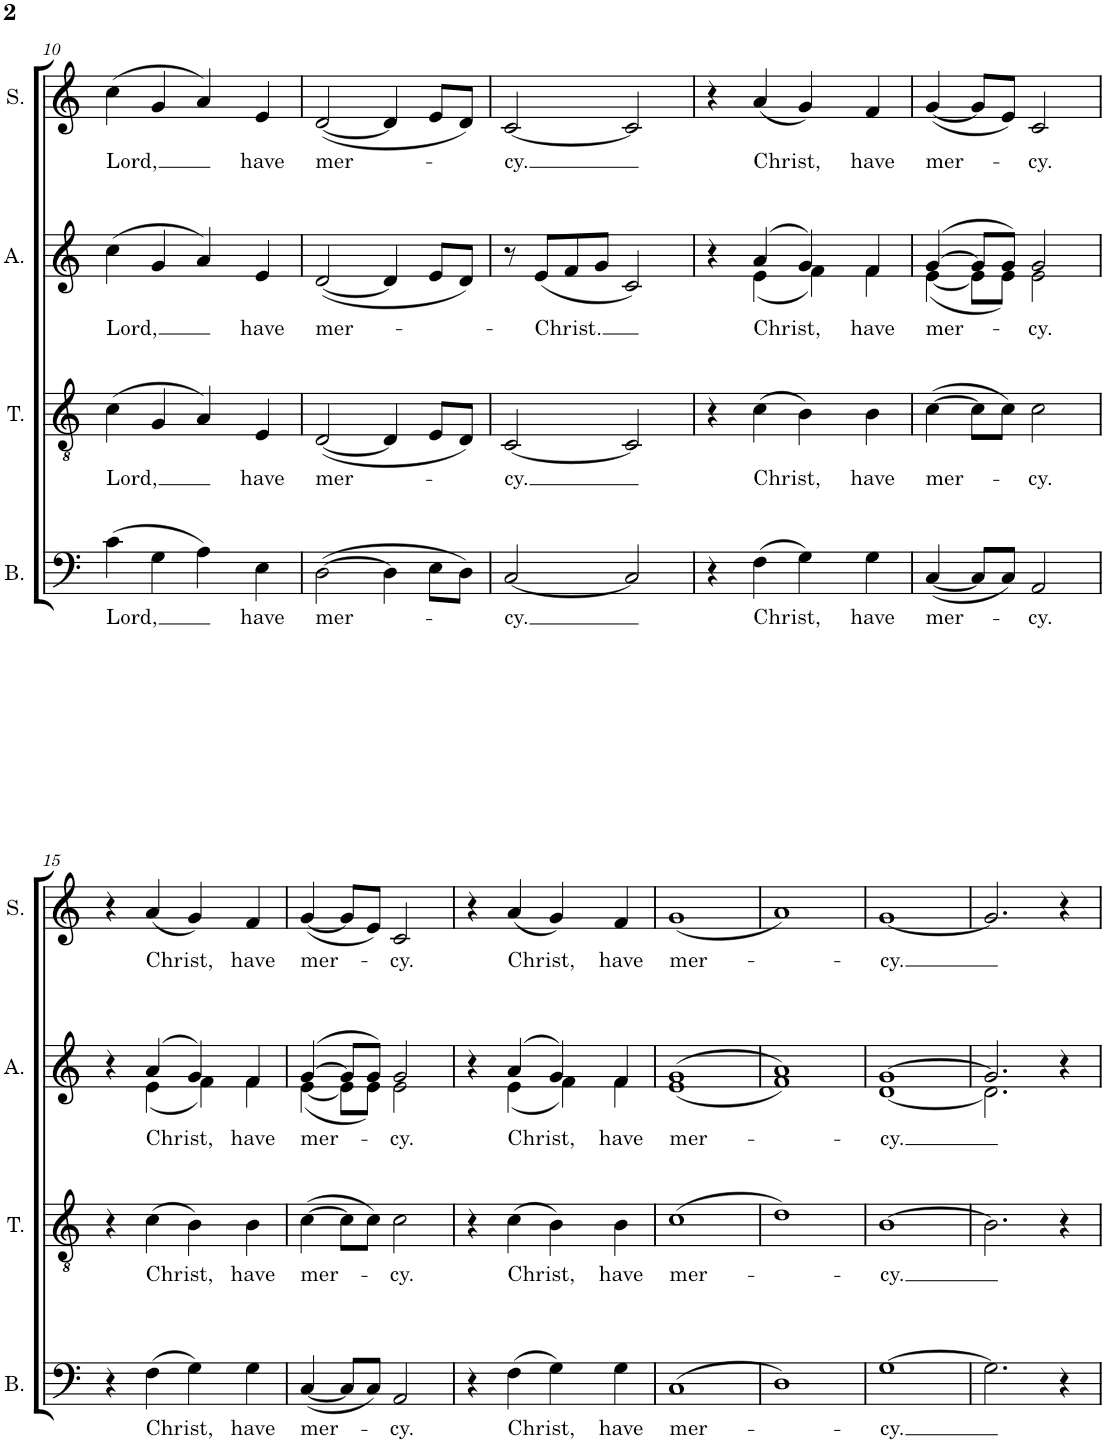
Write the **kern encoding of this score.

**kern	**text	**kern	**text	**kern	**text	**kern	**text
*part4	*part4	*part3	*part3	*part2	*part2	*part1	*part1
*staff4	*staff4	*staff3	*staff3	*staff2	*staff2	*staff1	*staff1
*I"Bass	*	*I"Tenor	*	*I"Alto	*	*I"Soprano	*
*I'B.	*	*I'T.	*	*I'A.	*	*I'S.	*
!!LO:PB:g=z
*clefF4	*	*clefGv2	*	*clefG2	*	*clefG2	*
*k[]	*	*k[]	*	*k[]	*	*k[]	*
*M4/4	*	*M4/4	*	*M4/4	*	*M4/4	*
=10	=10	=10	=10	=10	=10	=10	=10
!	!LO:LY:b	!	!LO:LY:b	!	!LO:LY:b	!	!LO:LY:b
(4c\	Lord,	(4c\	Lord,	(4cc\	Lord,	(4cc\	Lord,
4G\	.	4G/	.	4g/	.	4g/	.
4A\)	.	4A/)	.	4a/)	.	4a/)	.
!	!LO:LY:b	!	!LO:LY:b	!	!LO:LY:b	!	!LO:LY:b
4E\	have	4E/	have	4e/	have	4e/	have
=11	=11	=11	=11	=11	=11	=11	=11
!	!LO:LY:b	!	!LO:LY:b	!	!LO:LY:b	!	!LO:LY:b
([2D\	mer-	([2D/	mer-	([2d/	mer-	([2d/	mer-
4D\]	.	4D/]	.	4d/]	.	4d/]	.
8E\L	.	8E/L	.	8e/L	.	8e/L	.
8D\J)	.	8D/J)	.	8d/J)	.	8d/J)	.
=12	=12	=12	=12	=12	=12	=12	=12
!	!LO:LY:b	!	!LO:LY:b	!	!	!	!LO:LY:b
[2C/	-cy.	[2C/	-cy.	8r	.	[2c/	-cy.
!	!	!	!	!	!LO:LY:b	!	!
.	.	.	.	(8e/L	-Christ.	.	.
.	.	.	.	8f/	.	.	.
.	.	.	.	8g/J	.	.	.
2C/]	.	2C/]	.	2c/)	.	2c/]	.
=13	=13	=13	=13	=13	=13	=13	=13
*	*	*	*	*^	*	*	*
4r	.	4r	.	4r	4ryy	.	4r	.
!	!LO:LY:b	!	!LO:LY:b	!	!	!LO:LY:b	!	!LO:LY:b
(4F\	Christ,	(4c\	Christ,	(4a/	(4e\	Christ,	(4a/	Christ,
4G\)	.	4B\)	.	4g/)	4f\)	.	4g/)	.
!	!LO:LY:b	!	!LO:LY:b	!	!	!LO:LY:b	!	!LO:LY:b
4G\	have	4B\	have	4f/	4f\	have	4f/	have
=14	=14	=14	=14	=14	=14	=14	=14	=14
!	!LO:LY:b	!	!LO:LY:b	!	!	!LO:LY:b	!	!LO:LY:b
([4C/	mer-	([4c\	mer-	([4g/	([4e\	mer-	([4g/	mer-
8C/L]	.	8c\L]	.	8g/L]	8e\L]	.	8g/L]	.
8C/J)	.	8c\J)	.	8g/J)	8e\J)	.	8e/J)	.
!	!LO:LY:b	!	!LO:LY:b	!	!	!LO:LY:b	!	!LO:LY:b
2AA/	-cy.	2c\	-cy.	2g/	2e\	-cy.	2c/	-cy.
!!LO:LB:g=z
=15	=15	=15	=15	=15	=15	=15	=15	=15
4r	.	4r	.	4r	4ryy	.	4r	.
!	!LO:LY:b	!	!LO:LY:b	!	!	!LO:LY:b	!	!LO:LY:b
(4F\	Christ,	(4c\	Christ,	(4a/	(4e\	Christ,	(4a/	Christ,
4G\)	.	4B\)	.	4g/)	4f\)	.	4g/)	.
!	!LO:LY:b	!	!LO:LY:b	!	!	!LO:LY:b	!	!LO:LY:b
4G\	have	4B\	have	4f/	4f\	have	4f/	have
=16	=16	=16	=16	=16	=16	=16	=16	=16
!	!LO:LY:b	!	!LO:LY:b	!	!	!LO:LY:b	!	!LO:LY:b
([4C/	mer-	([4c\	mer-	([4g/	([4e\	mer-	([4g/	mer-
8C/L]	.	8c\L]	.	8g/L]	8e\L]	.	8g/L]	.
8C/J)	.	8c\J)	.	8g/J)	8e\J)	.	8e/J)	.
!	!LO:LY:b	!	!LO:LY:b	!	!	!LO:LY:b	!	!LO:LY:b
2AA/	-cy.	2c\	-cy.	2g/	2e\	-cy.	2c/	-cy.
=17	=17	=17	=17	=17	=17	=17	=17	=17
4r	.	4r	.	4r	4ryy	.	4r	.
!	!LO:LY:b	!	!LO:LY:b	!	!	!LO:LY:b	!	!LO:LY:b
(4F\	Christ,	(4c\	Christ,	(4a/	(4e\	Christ,	(4a/	Christ,
4G\)	.	4B\)	.	4g/)	4f\)	.	4g/)	.
!	!LO:LY:b	!	!LO:LY:b	!	!	!LO:LY:b	!	!LO:LY:b
4G\	have	4B\	have	4f/	4f\	have	4f/	have
=18	=18	=18	=18	=18	=18	=18	=18	=18
!	!LO:LY:b	!	!LO:LY:b	!	!	!LO:LY:b	!	!LO:LY:b
(1C	mer-	(1c	mer-	(1g	(1e	mer-	(1g	mer-
=19	=19	=19	=19	=19	=19	=19	=19	=19
1D)	.	1d)	.	1a)	1f)	.	1a)	.
=20	=20	=20	=20	=20	=20	=20	=20	=20
!	!LO:LY:b	!	!LO:LY:b	!	!	!LO:LY:b	!	!LO:LY:b
[1G	-cy.	[1B	-cy.	[1g	[1d	-cy.	[1g	-cy.
=21	=21	=21	=21	=21	=21	=21	=21	=21
2.G\]	.	2.B\]	.	2.g/]	2.d\]	.	2.g/]	.
4r	.	4r	.	4r	4ryy	.	4r	.
*	*	*	*	*v	*v	*	*	*
=	=	=	=	=	=	=	=
*-	*-	*-	*-	*-	*-	*-	*-
